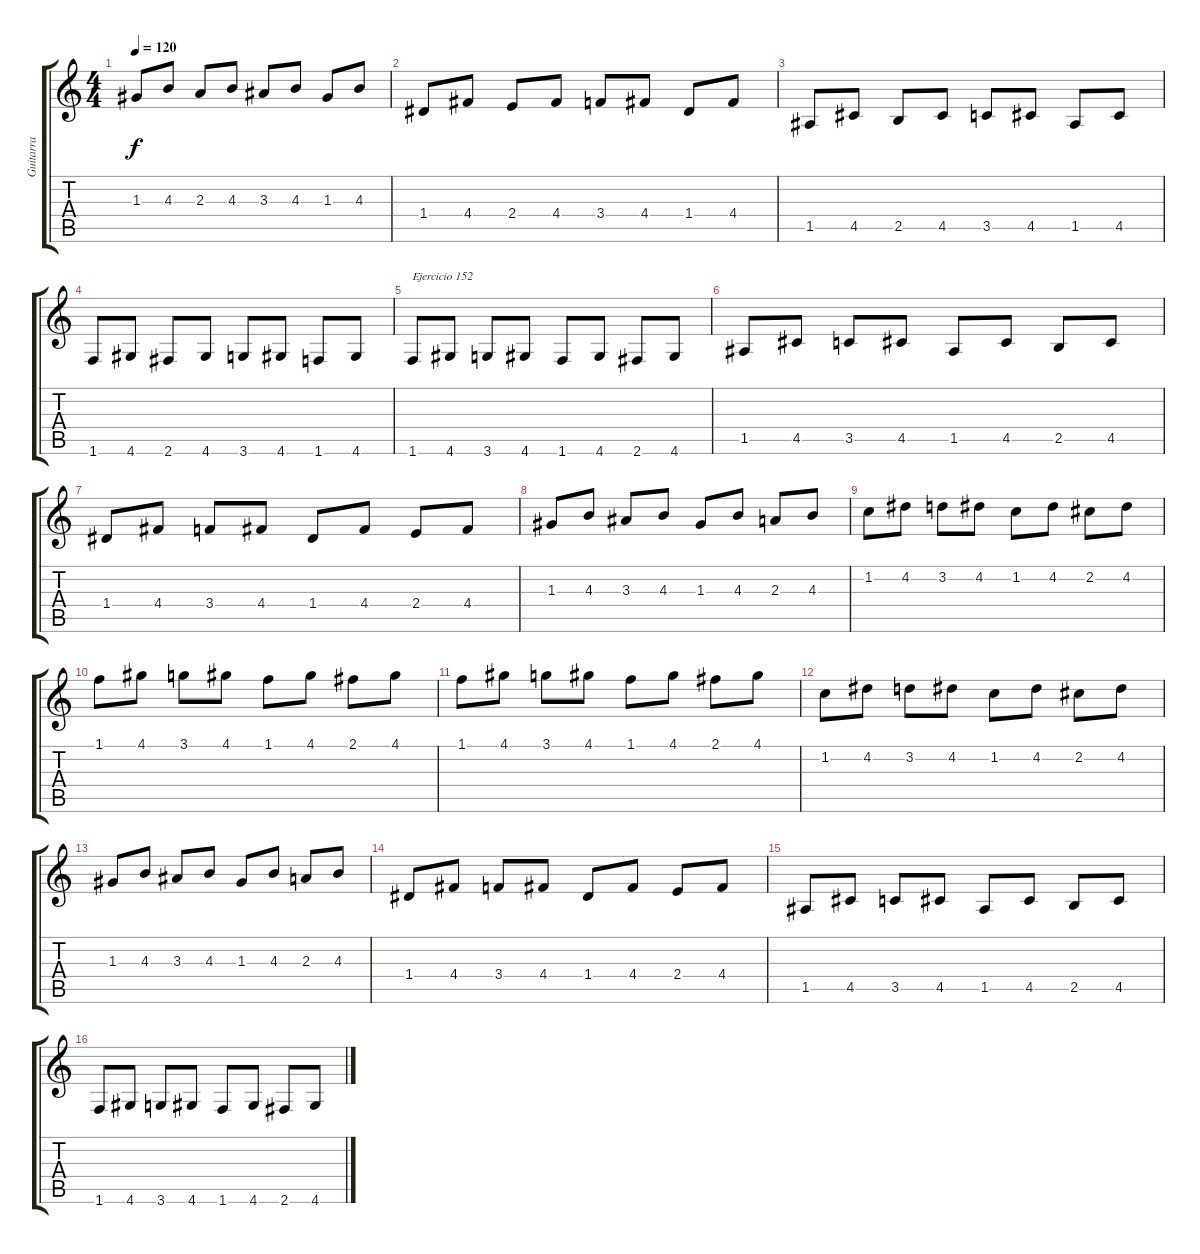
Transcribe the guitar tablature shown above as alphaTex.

\track ("Guitarra" "Guitarra") {instrument acousticguitarnylon}
\staff {score tabs}
\tuning (E4 B3 G3 D3 A2 E2) {hide}
\ts (4 4)
\tempo 120
\clef g2
\ks c
1.3.8{dy f} 4.3.8 2.3.8 4.3.8 3.3.8 4.3.8 1.3.8 4.3.8 |
1.4.8 4.4.8 2.4.8 4.4.8 3.4.8 4.4.8 1.4.8 4.4.8 |
1.5.8 4.5.8 2.5.8 4.5.8 3.5.8 4.5.8 1.5.8 4.5.8 |
1.6.8 4.6.8 2.6.8 4.6.8 3.6.8 4.6.8 1.6.8 4.6.8 |
1.6.8{txt "Ejercicio 152"} 4.6.8 3.6.8 4.6.8 1.6.8 4.6.8 2.6.8 4.6.8 |
1.5.8 4.5.8 3.5.8 4.5.8 1.5.8 4.5.8 2.5.8 4.5.8 |
1.4.8 4.4.8 3.4.8 4.4.8 1.4.8 4.4.8 2.4.8 4.4.8 |
1.3.8 4.3.8 3.3.8 4.3.8 1.3.8 4.3.8 2.3.8 4.3.8 |
1.2.8 4.2.8 3.2.8 4.2.8 1.2.8 4.2.8 2.2.8 4.2.8 |
1.1.8 4.1.8 3.1.8 4.1.8 1.1.8 4.1.8 2.1.8 4.1.8 |
1.1.8 4.1.8 3.1.8 4.1.8 1.1.8 4.1.8 2.1.8 4.1.8 |
1.2.8 4.2.8 3.2.8 4.2.8 1.2.8 4.2.8 2.2.8 4.2.8 |
1.3.8 4.3.8 3.3.8 4.3.8 1.3.8 4.3.8 2.3.8 4.3.8 |
1.4.8 4.4.8 3.4.8 4.4.8 1.4.8 4.4.8 2.4.8 4.4.8 |
1.5.8 4.5.8 3.5.8 4.5.8 1.5.8 4.5.8 2.5.8 4.5.8 |
1.6.8 4.6.8 3.6.8 4.6.8 1.6.8 4.6.8 2.6.8 4.6.8
